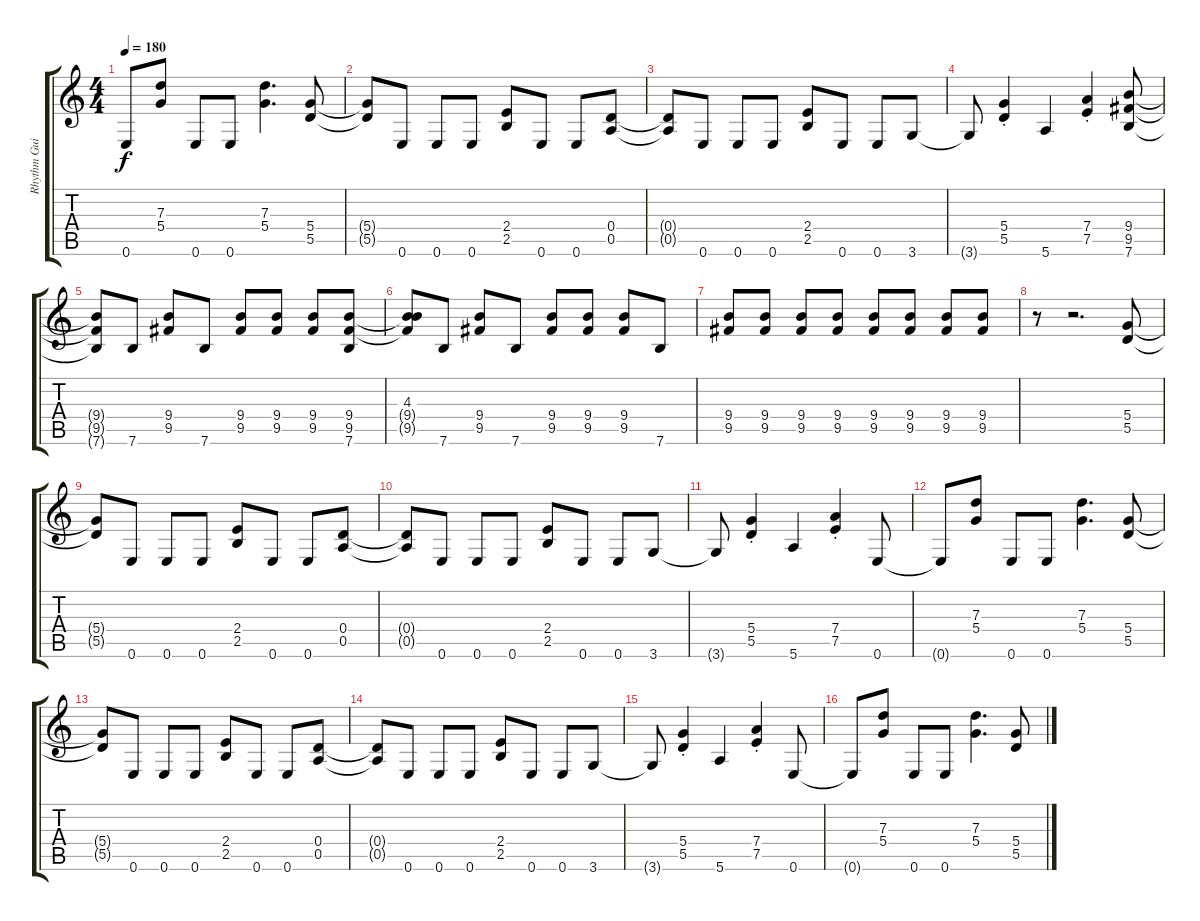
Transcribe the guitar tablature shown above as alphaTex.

\track ("Rhythm Guitar" "Rhythm Gui") {instrument overdrivenguitar}
\staff {score tabs}
\tuning (E4 B3 G3 D3 A2 E2) {hide}
\ts (4 4)
\tempo 180
\clef g2
\ks c
0.6{t}.8{dy f} (7.3 5.4).8 0.6.8 0.6.8 (7.3 5.4).4{d} (5.4 5.5).8 |
(5.4{t} 5.5{t}).8 0.6.8 0.6.8 0.6.8 (2.4 2.5).8 0.6.8 0.6.8 (0.4 0.5).8 |
(0.4{t} 0.5{t}).8 0.6.8 0.6.8 0.6.8 (2.4 2.5).8 0.6.8 0.6.8 3.6.8 |
3.6{t}.8 (5.4{st} 5.5).4 5.6.4 (7.4{st} 7.5).4 (9.4 9.5 7.6).8 |
(9.4{t} 9.5{t} 7.6{t}).8 7.6.8 (9.4 9.5).8 7.6.8 (9.4 9.5).8 (9.4 9.5).8 (9.4 9.5).8 (9.4 9.5 7.6).8 |
(4.3 9.4{t} 9.5{t}).8 7.6.8 (9.4 9.5).8 7.6.8 (9.4 9.5).8 (9.4 9.5).8 (9.4 9.5).8 7.6.8 |
(9.4 9.5).8 (9.4 9.5).8 (9.4 9.5).8 (9.4 9.5).8 (9.4 9.5).8 (9.4 9.5).8 (9.4 9.5).8 (9.4 9.5).8 |
r.8 r.2{d} (5.4 5.5).8 |
(5.4{t} 5.5{t}).8 0.6.8 0.6.8 0.6.8 (2.4 2.5).8 0.6.8 0.6.8 (0.4 0.5).8 |
(0.4{t} 0.5{t}).8 0.6.8 0.6.8 0.6.8 (2.4 2.5).8 0.6.8 0.6.8 3.6.8 |
3.6{t}.8 (5.4{st} 5.5).4 5.6.4 (7.4{st} 7.5).4 0.6.8 |
0.6{t}.8 (7.3 5.4).8 0.6.8 0.6.8 (7.3 5.4).4{d} (5.4 5.5).8 |
(5.4{t} 5.5{t}).8 0.6.8 0.6.8 0.6.8 (2.4 2.5).8 0.6.8 0.6.8 (0.4 0.5).8 |
(0.4{t} 0.5{t}).8 0.6.8 0.6.8 0.6.8 (2.4 2.5).8 0.6.8 0.6.8 3.6.8 |
3.6{t}.8 (5.4{st} 5.5).4 5.6.4 (7.4{st} 7.5).4 0.6.8 |
0.6{t}.8 (7.3 5.4).8 0.6.8 0.6.8 (7.3 5.4).4{d} (5.4 5.5).8
